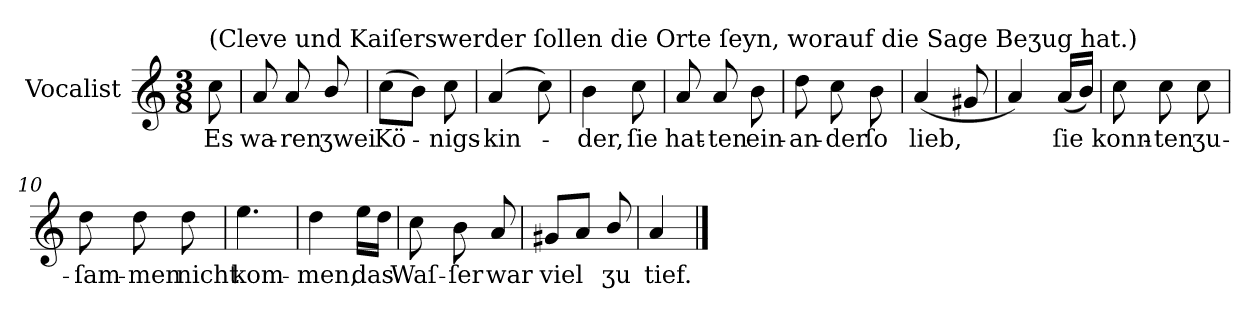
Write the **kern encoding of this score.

**kern	**text
*part1	*part1
*staff1	*staff1
*I"Vocalist	*
*k[]	*
*a:	*
*M3/8	*
=	=
!LO:TX:a:t=(Cleve und Kaiſerswerder ſollen die Orte ſeyn, worauf die Sage Beʒug hat.)	!
8cc	Es
=1	=1
8a	wa-
8a	-ren
8b/	ʒwei
=2	=2
(8ccL	Kö-
8bJ)	.
8cc	-nigs-
=3	=3
(4a	-kin-
8cc)	.
=4	=4
4b	-der,
8cc	ſie
=5	=5
8a	hat-
8a	-ten
8b	ein-
=6	=6
8dd	-an-
8cc	-der
8b	ſo
=7	=7
(4a	lieb,
8g#X	.
=8	=8
4a)	.
(16aLL	ſie
16bJJ)	.
=9	=9
8cc	konn-
8cc	-ten
8cc	ʒu-
=10	=10
8dd	-ſam-
8dd	-men
8dd	nicht
=11	=11
4.ee	kom-
=12	=12
4dd	-men,
16eeLL	das
16ddJJ	.
=13	=13
8cc	Waſ-
8b	-ſer
8a	war
=14	=14
8g#XL	viel
8aJ	.
8b/	ʒu
=15	=15
4a	tief.
==	==
*-	*-
